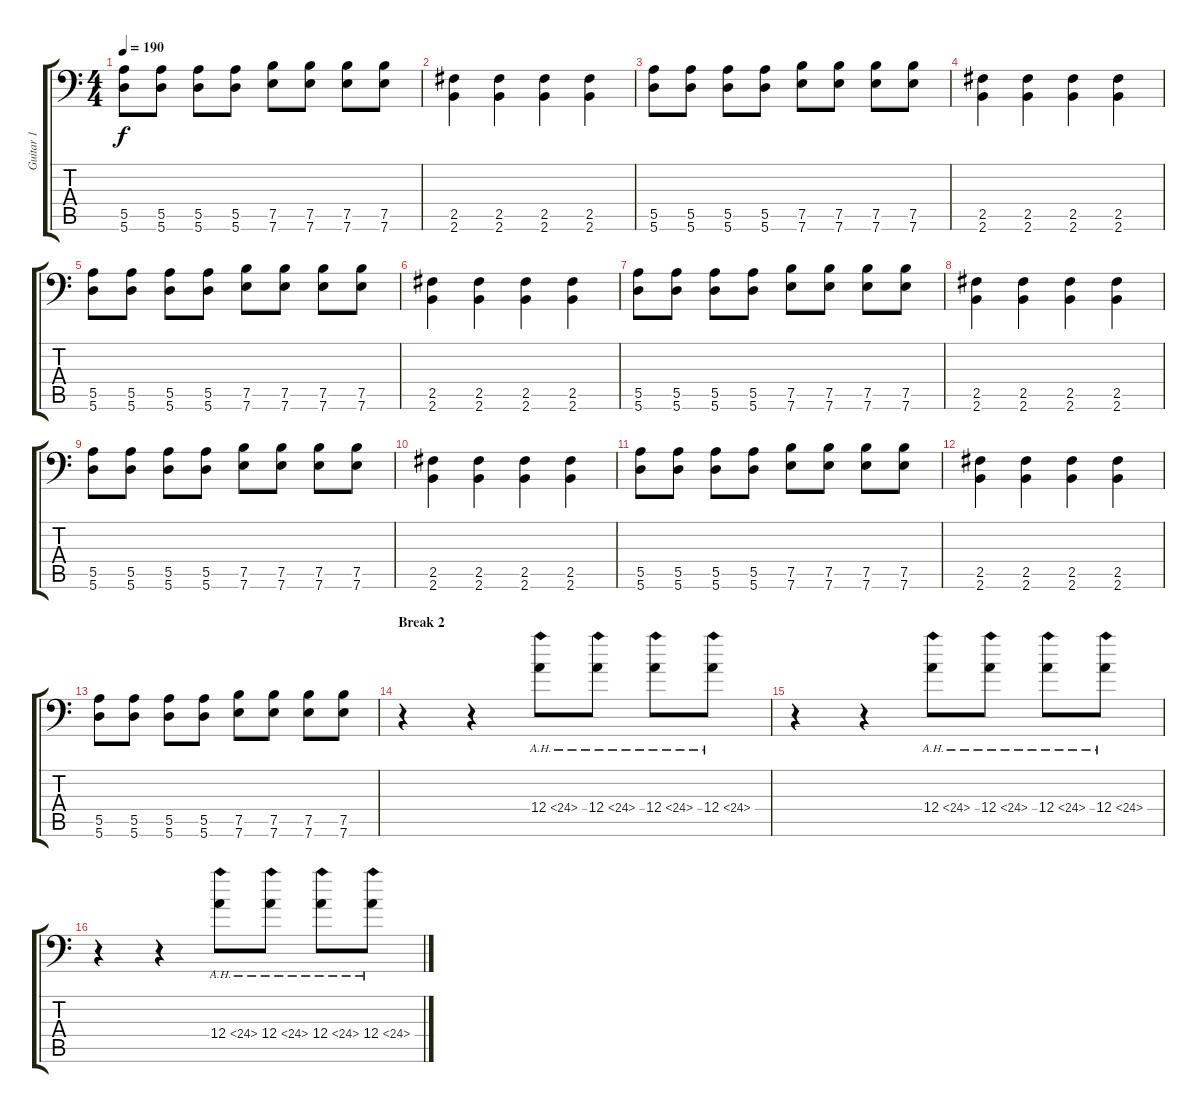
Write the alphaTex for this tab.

\track ("Guitar 1" "Guitar 1") {instrument distortionguitar}
\staff {score tabs}
\tuning (B3 Gb3 D3 A2 E2 A1) {hide}
\ts (4 4)
\tempo 190
\clef f4
\ks c
(5.5 5.6).8{dy f} (5.5 5.6).8 (5.5 5.6).8 (5.5 5.6).8 (7.5 7.6).8 (7.5 7.6).8 (7.5 7.6).8 (7.5 7.6).8 |
(2.5 2.6).4 (2.5 2.6).4 (2.5 2.6).4 (2.5 2.6).4 |
(5.5 5.6).8 (5.5 5.6).8 (5.5 5.6).8 (5.5 5.6).8 (7.5 7.6).8 (7.5 7.6).8 (7.5 7.6).8 (7.5 7.6).8 |
(2.5 2.6).4 (2.5 2.6).4 (2.5 2.6).4 (2.5 2.6).4 |
(5.5 5.6).8 (5.5 5.6).8 (5.5 5.6).8 (5.5 5.6).8 (7.5 7.6).8 (7.5 7.6).8 (7.5 7.6).8 (7.5 7.6).8 |
(2.5 2.6).4 (2.5 2.6).4 (2.5 2.6).4 (2.5 2.6).4 |
(5.5 5.6).8 (5.5 5.6).8 (5.5 5.6).8 (5.5 5.6).8 (7.5 7.6).8 (7.5 7.6).8 (7.5 7.6).8 (7.5 7.6).8 |
(2.5 2.6).4 (2.5 2.6).4 (2.5 2.6).4 (2.5 2.6).4 |
(5.5 5.6).8 (5.5 5.6).8 (5.5 5.6).8 (5.5 5.6).8 (7.5 7.6).8 (7.5 7.6).8 (7.5 7.6).8 (7.5 7.6).8 |
(2.5 2.6).4 (2.5 2.6).4 (2.5 2.6).4 (2.5 2.6).4 |
(5.5 5.6).8 (5.5 5.6).8 (5.5 5.6).8 (5.5 5.6).8 (7.5 7.6).8 (7.5 7.6).8 (7.5 7.6).8 (7.5 7.6).8 |
(2.5 2.6).4 (2.5 2.6).4 (2.5 2.6).4 (2.5 2.6).4 |
(5.5 5.6).8 (5.5 5.6).8 (5.5 5.6).8 (5.5 5.6).8 (7.5 7.6).8 (7.5 7.6).8 (7.5 7.6).8 (7.5 7.6).8 |
\section ("" "Break 2")
r.4 r.4 12.4{ah 12}.8 12.4{ah 12}.8 12.4{ah 12}.8 12.4{ah 12}.8 |
r.4 r.4 12.4{ah 12}.8 12.4{ah 12}.8 12.4{ah 12}.8 12.4{ah 12}.8 |
r.4 r.4 12.4{ah 12}.8 12.4{ah 12}.8 12.4{ah 12}.8 12.4{ah 12}.8
